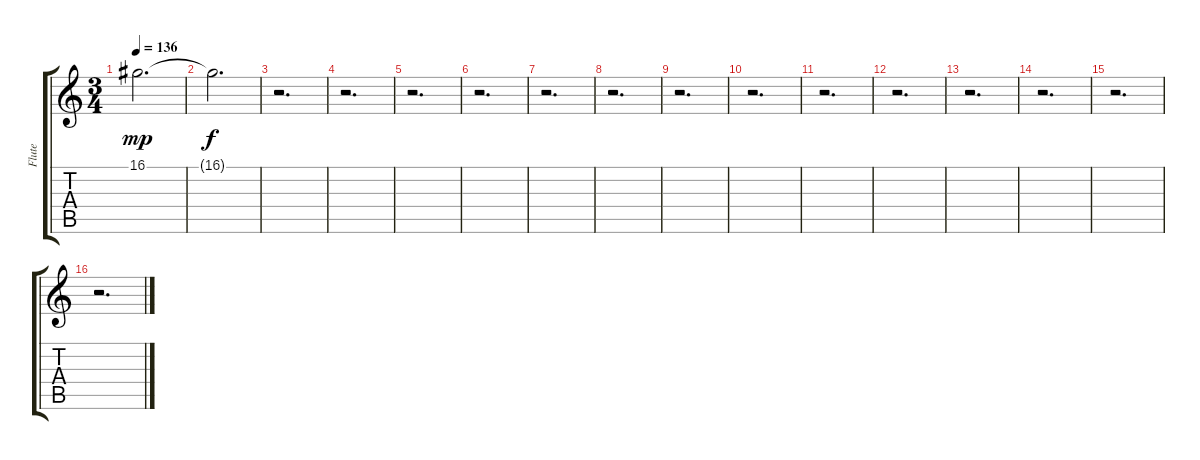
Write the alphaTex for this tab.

\track ("Flute               " "Flute     ") {instrument flute}
\staff {score tabs}
\tuning (E4 B3 G3 D3 A2 E2) {hide}
\ts (3 4)
\tempo 136
\clef g2
\ks c
16.1.2{d dy mp} |
16.1{t}.2{d dy f} |
r.2{d} |
r.2{d} |
r.2{d} |
r.2{d} |
r.2{d} |
r.2{d} |
r.2{d} |
r.2{d} |
r.2{d} |
r.2{d} |
r.2{d} |
r.2{d} |
r.2{d} |
r.2{d}
